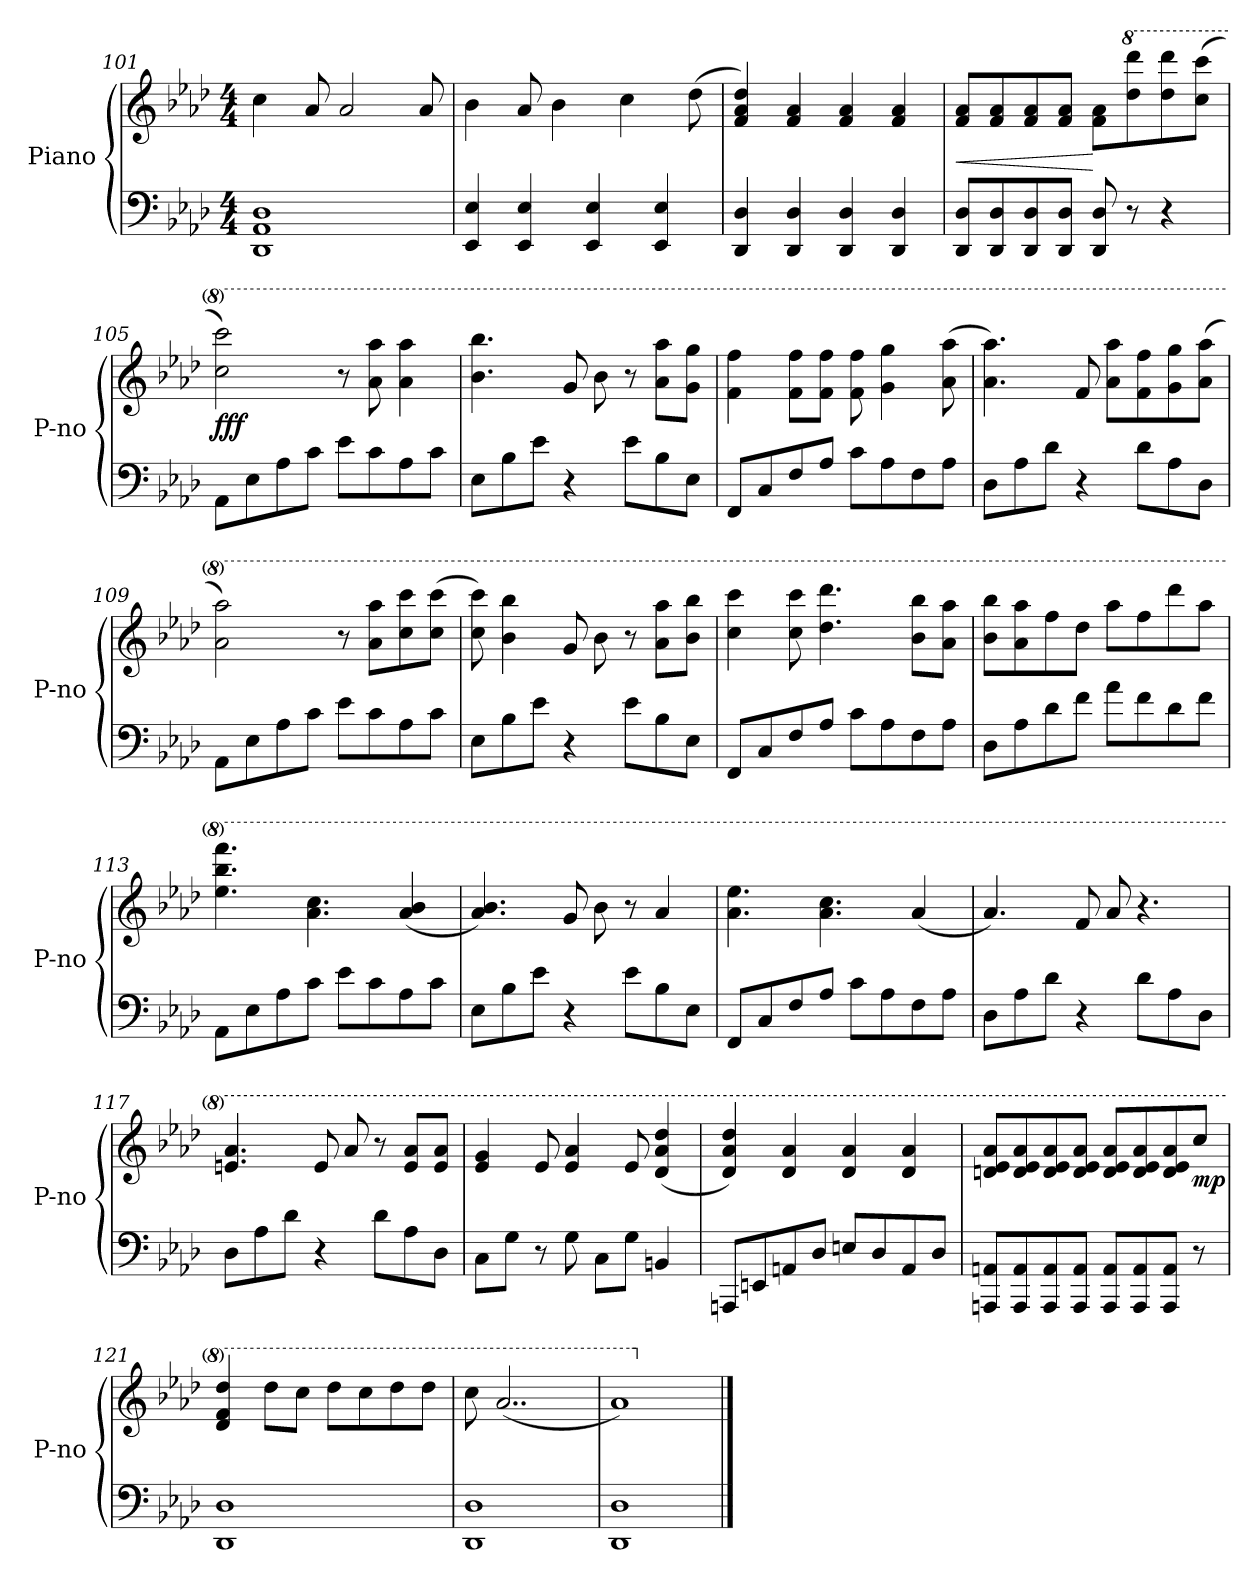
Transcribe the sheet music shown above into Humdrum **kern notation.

**kern	**kern	**dynam
*part1	*part1	*part1
*staff2	*staff1	*staff1/2
*I"Piano	*	*
*I'P-no	*	*
*clefF4	*clefG2	*
*k[b-e-a-d-]	*k[b-e-a-d-]	*
*M4/4	*M4/4	*
=101	=101	=101
1DD- 1AA- 1D-	4cc\	.
.	8a-/	.
.	2a-/	.
.	8a-/	.
=102	=102	=102
4EE-/ 4E-/	4b-\	.
4EE-/ 4E-/	8a-/	.
.	4b-\	.
4EE-/ 4E-/	.	.
.	4cc\	.
4EE-/ 4E-/	.	.
.	(8dd-\	.
=103	=103	=103
4DD-/ 4D-/	4f/ 4a-/ 4dd-/)	.
4DD-/ 4D-/	4f/ 4a-/	.
4DD-/ 4D-/	4f/ 4a-/	.
4DD-/ 4D-/	4f/ 4a-/	.
=104	=104	=104
!	!	!LO:HP:b
8DD-/ 8D-/L	8f/ 8a-/L	<
8DD-/ 8D-/	8f/ 8a-/	.
8DD-/ 8D-/	8f/ 8a-/	.
8DD-/ 8D-/J	8f/ 8a-/J	.
8DD-/ 8D-/	8f\ 8a-\L	[
*	*8va	*
8r	8ddd-\ 8dddd-\	.
4r	8ddd-\ 8dddd-\	.
.	(8ccc\ 8cccc\J	.
!!LO:PB:g=z
=105	=105	=105
!	!	!LO:DY:b
8AA-\L	2ccc\ 2cccc\)	fff
8E-\	.	.
8A-\	.	.
8c\J	.	.
8e-\L	8r	.
8c\	8aa-\ 8aaa-\	.
8A-\	4aa-\ 4aaa-\	.
8c\J	.	.
=106	=106	=106
8E-\L	4.bb-\ 4.bbb-\	.
8B-\	.	.
8e-\J	.	.
4r	8gg/	.
.	8bb-\	.
8e-\L	8r	.
8B-\	8aa-\ 8aaa-\L	.
8E-\J	8gg\ 8ggg\J	.
=107	=107	=107
8FF/L	4ff\ 4fff\	.
8C/	.	.
8F/	8ff\ 8fff\L	.
8A-/J	8ff\ 8fff\J	.
8c\L	8ff\ 8fff\	.
8A-\	4gg\ 4ggg\	.
8F\	.	.
8A-\J	(8aa-\ 8aaa-\	.
=108	=108	=108
8D-\L	4.aa-\ 4.aaa-\)	.
8A-\	.	.
8d-\J	.	.
4r	8ff/	.
.	8aa-\ 8aaa-\L	.
8d-\L	8ff\ 8fff\	.
8A-\	8gg\ 8ggg\	.
8D-\J	(8aa-\ 8aaa-\J	.
!!LO:LB:g=z
=109	=109	=109
8AA-\L	2aa-\ 2aaa-\)	.
8E-\	.	.
8A-\	.	.
8c\J	.	.
8e-\L	8r	.
8c\	8aa-\ 8aaa-\L	.
8A-\	8ccc\ 8cccc\	.
8c\J	(8ccc\ 8cccc\J	.
=110	=110	=110
8E-\L	8ccc\ 8cccc\)	.
8B-\	4bb-\ 4bbb-\	.
8e-\J	.	.
4r	8gg/	.
.	8bb-\	.
8e-\L	8r	.
8B-\	8aa-\ 8aaa-\L	.
8E-\J	8bb-\ 8bbb-\J	.
=111	=111	=111
8FF/L	4ccc\ 4cccc\	.
8C/	.	.
8F/	8ccc\ 8cccc\	.
8A-/J	4.ddd-\ 4.dddd-\	.
8c\L	.	.
8A-\	.	.
8F\	8bb-\ 8bbb-\L	.
8A-\J	8aa-\ 8aaa-\J	.
=112	=112	=112
8D-\L	8bb-\ 8bbb-\L	.
8A-\	8aa-\ 8aaa-\	.
8d-\	8fff\	.
8f\J	8ddd-\J	.
8a-\L	8aaa-\L	.
8f\	8fff\	.
8d-\	8dddd-\	.
8f\J	8aaa-\J	.
!!LO:LB:g=z
=113	=113	=113
8AA-\L	4.eee-\ 4.bbb-\ 4.ffff\	.
8E-\	.	.
8A-\	.	.
8c\J	4.aa-\ 4.ccc\	.
8e-\L	.	.
8c\	.	.
8A-\	(4aa-/ 4bb-/	.
8c\J	.	.
=114	=114	=114
8E-\L	4.aa-/ 4.bb-/)	.
8B-\	.	.
8e-\J	.	.
4r	8gg/	.
.	8bb-\	.
8e-\L	8r	.
8B-\	4aa-/	.
8E-\J	.	.
=115	=115	=115
8FF/L	4.aa-\ 4.eee-\	.
8C/	.	.
8F/	.	.
8A-/J	4.aa-\ 4.ccc\	.
8c\L	.	.
8A-\	.	.
8F\	(4aa-/	.
8A-\J	.	.
=116	=116	=116
8D-\L	4.aa-/)	.
8A-\	.	.
8d-\J	.	.
4r	8ff/	.
.	8aa-/	.
8d-\L	4.r	.
8A-\	.	.
8D-\J	.	.
!!LO:LB:g=z
=117	=117	=117
8D-\L	4.een/ 4.aa-/	.
8A-\	.	.
8d-\J	.	.
4r	8ee/	.
.	8aa-/	.
8d-\L	8r	.
8A-\	8ee/ 8aa-/L	.
8D-\J	8ee/ 8aa-/J	.
=118	=118	=118
8C\L	4ee-/ 4gg/	.
8G\J	.	.
8r	8ee-/	.
8G\	4ee-/ 4aa-/	.
8C\L	.	.
8G\J	8ee-/	.
4BBn/	(4dd-/ 4aa-/ 4ddd-/	.
=119	=119	=119
8AAAn/L	4dd-/ 4aa-/ 4ddd-/)	.
8EEn/	.	.
8AAn/	4dd-/ 4aa-/	.
8D-/J	.	.
8En/L	4dd-/ 4aa-/	.
8D-/	.	.
8AA/	4dd-/ 4aa-/	.
8D-/J	.	.
=120	=120	=120
8AAAn/ 8AAn/L	8ddn/ 8ee-/ 8aa-/L	.
8AAA/ 8AA/	8dd/ 8ee-/ 8aa-/	.
8AAA/ 8AA/	8dd/ 8ee-/ 8aa-/	.
8AAA/ 8AA/J	8dd/ 8ee-/ 8aa-/J	.
8AAA/ 8AA/L	8dd/ 8ee-/ 8aa-/L	.
8AAA/ 8AA/	8dd/ 8ee-/ 8aa-/	.
8AAA/ 8AA/J	8dd/ 8ee-/ 8aa-/	.
!	!	!LO:DY:b
8r	8ccc/J	mp
!!LO:LB:g=z
=121	=121	=121
1DD- 1D-	4dd-/ 4ff/ 4ddd-/	.
.	8ddd-\L	.
.	8ccc\J	.
.	8ddd-\L	.
.	8ccc\	.
.	8ddd-\	.
.	8ddd-\J	.
=122	=122	=122
1DD- 1D-	8ccc\	.
.	(2..aa-/	.
=123	=123	=123
1DD- 1D-	1aa-)	.
*	*X8va	*
==	==	==
*-	*-	*-
